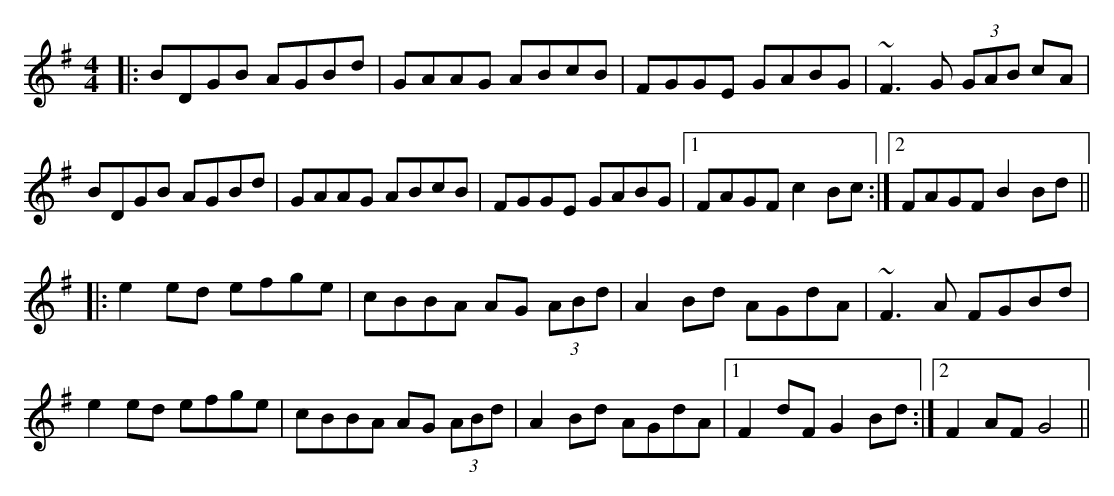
X:1
M:4/4
K:G
|:BDGB AGBd|GAAG ABcB|FGGE GABG|~F3 G (3GAB cA|
BDGB AGBd|GAAG ABcB|FGGE GABG|1 FAGF c2 Bc:|2 FAGF B2 Bd||
|:e2 ed efge|cBBA AG (3ABd|A2 Bd AGdA|~F3 A FGBd|
e2 ed efge|cBBA AG (3ABd|A2 Bd AGdA|1 F2 dF G2 Bd:|2 F2 AF G4||
